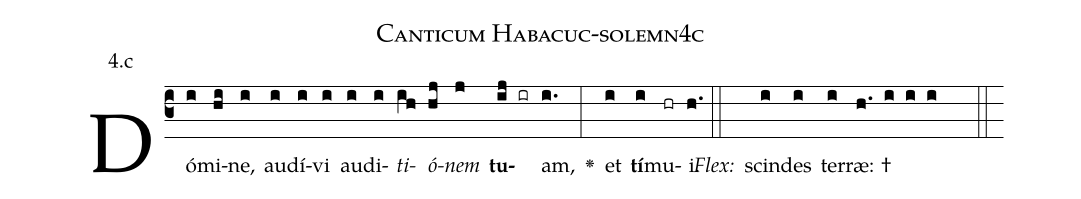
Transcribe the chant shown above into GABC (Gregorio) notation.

name: Canticum Habacuc-solemn4c;
annotation: 4.c;
%%
(c3)Dó(i)mi(hi)ne,(i) au(i)dí(i)vi(i) au(i)di(i)<i>ti</i>(ih)<i>ó</i>(hj)<i>nem</i>(j) <b>tu</b>(ij ir)am,(i.) <v>\greheightstar</v>(:) et(i) <b>tí</b>(i)mu(hr)i.(h.) (::)
<i>Flex:</i>()  scin(i)des(i) ter(i)ræ: †(h. i i i  ::)

%E(i) u(i) o(i) u(i) a(i) e.(h.) (::)
